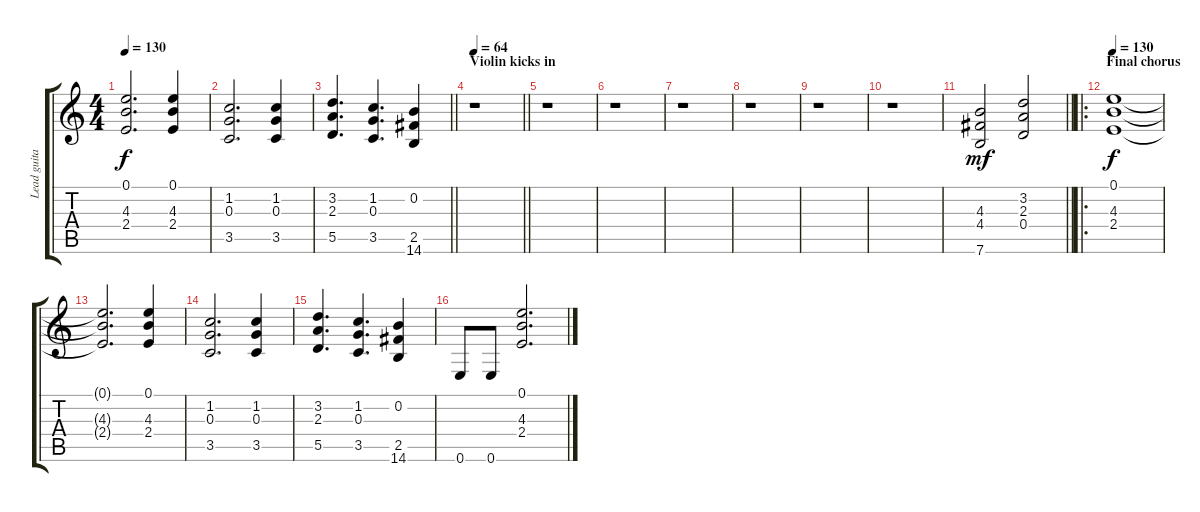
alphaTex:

\track ("Lead guitar" "Lead guita") {instrument distortionguitar}
\staff {score tabs}
\tuning (E4 B3 G3 D3 A2 E2) {hide}
\ts (4 4)
\tempo 130
\clef g2
\ks c
(0.1{t} 4.3{t} 2.4{t}).2{d dy f} (0.1 4.3 2.4).4 |
(1.2 0.3 3.5).2{d} (1.2 0.3 3.5).4 |
\barLineRight lightlight
(3.2 2.3 5.5).4{d} (1.2 0.3 3.5).4{d} (0.2 2.5 14.6).4 |
\section ("" "Violin kicks in")
\tempo 64
\barLineRight lightlight
r.1 |
r.1 |
r.1 |
r.1 |
r.1 |
r.1 |
r.1 |
\barLineRight lightlight
(4.3 4.4 7.6).2{dy mf} (3.2 2.3 0.4).2 |
\ro
\section ("" "Final chorus")
\tempo 130
(0.1 4.3 2.4).1{dy f} |
(0.1{t} 4.3{t} 2.4{t}).2{d} (0.1 4.3 2.4).4 |
(1.2 0.3 3.5).2{d} (1.2 0.3 3.5).4 |
(3.2 2.3 5.5).4{d} (1.2 0.3 3.5).4{d} (0.2 2.5 14.6).4 |
0.6.8 0.6.8 (0.1 4.3 2.4).2{d}
